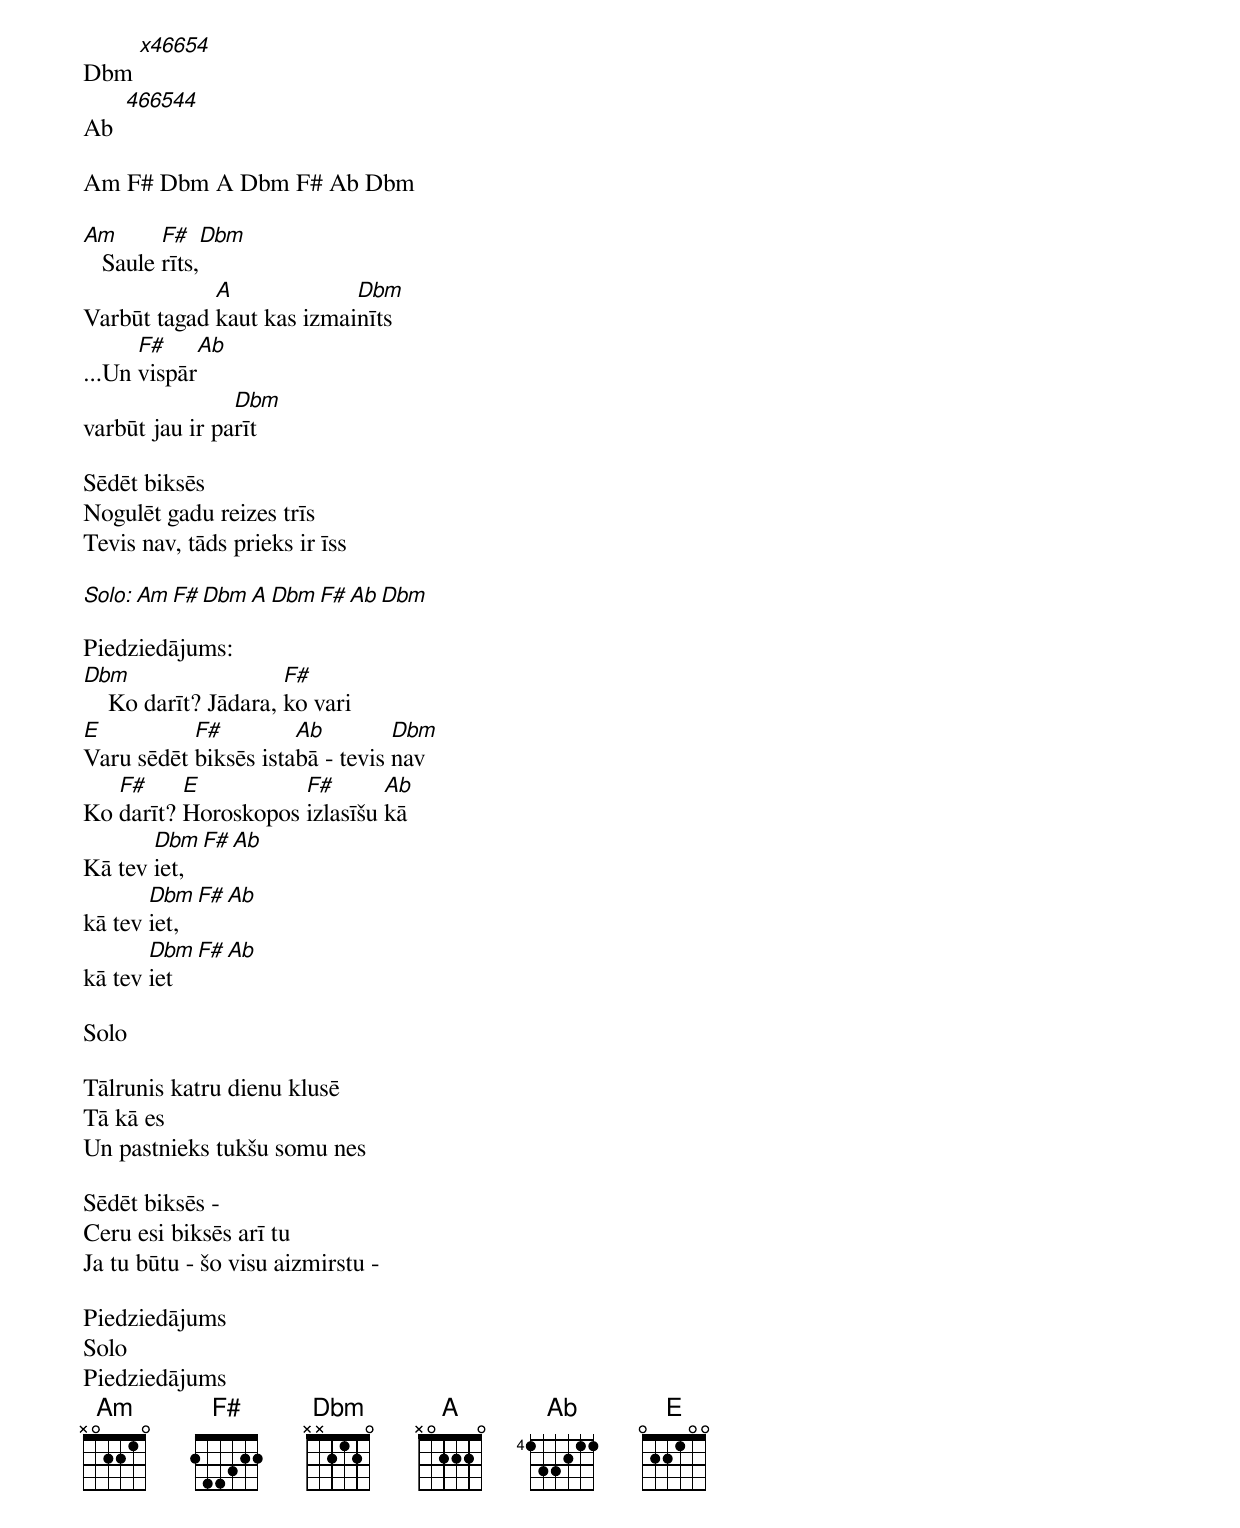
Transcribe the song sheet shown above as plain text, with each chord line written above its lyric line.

Dbm [x46654]
Ab  [466544]

Am F# Dbm A Dbm F# Ab Dbm

Am       F#   Dbm
   Saule rīts,
             A             Dbm
Varbūt tagad kaut kas izmainīts
      F#     Ab
...Un vispār
                Dbm
varbūt jau ir parīt

Sēdēt biksēs
Nogulēt gadu reizes trīs
Tevis nav, tāds prieks ir īss

Solo: Am F# Dbm A Dbm F# Ab Dbm

Piedziedājums:
Dbm                   F#
    Ko darīt? Jādara, ko vari
E          F#         Ab         Dbm
Varu sēdēt biksēs istabā - tevis nav
   F#     E          F#       Ab
Ko darīt? Horoskopos izlasīšu kā
       Dbm   F# Ab
Kā tev iet,
       Dbm   F# Ab
kā tev iet,
       Dbm   F# Ab
kā tev iet

Solo

Tālrunis katru dienu klusē
Tā kā es
Un pastnieks tukšu somu nes

Sēdēt biksēs -
Ceru esi biksēs arī tu
Ja tu būtu - šo visu aizmirstu -

Piedziedājums
Solo
Piedziedājums
